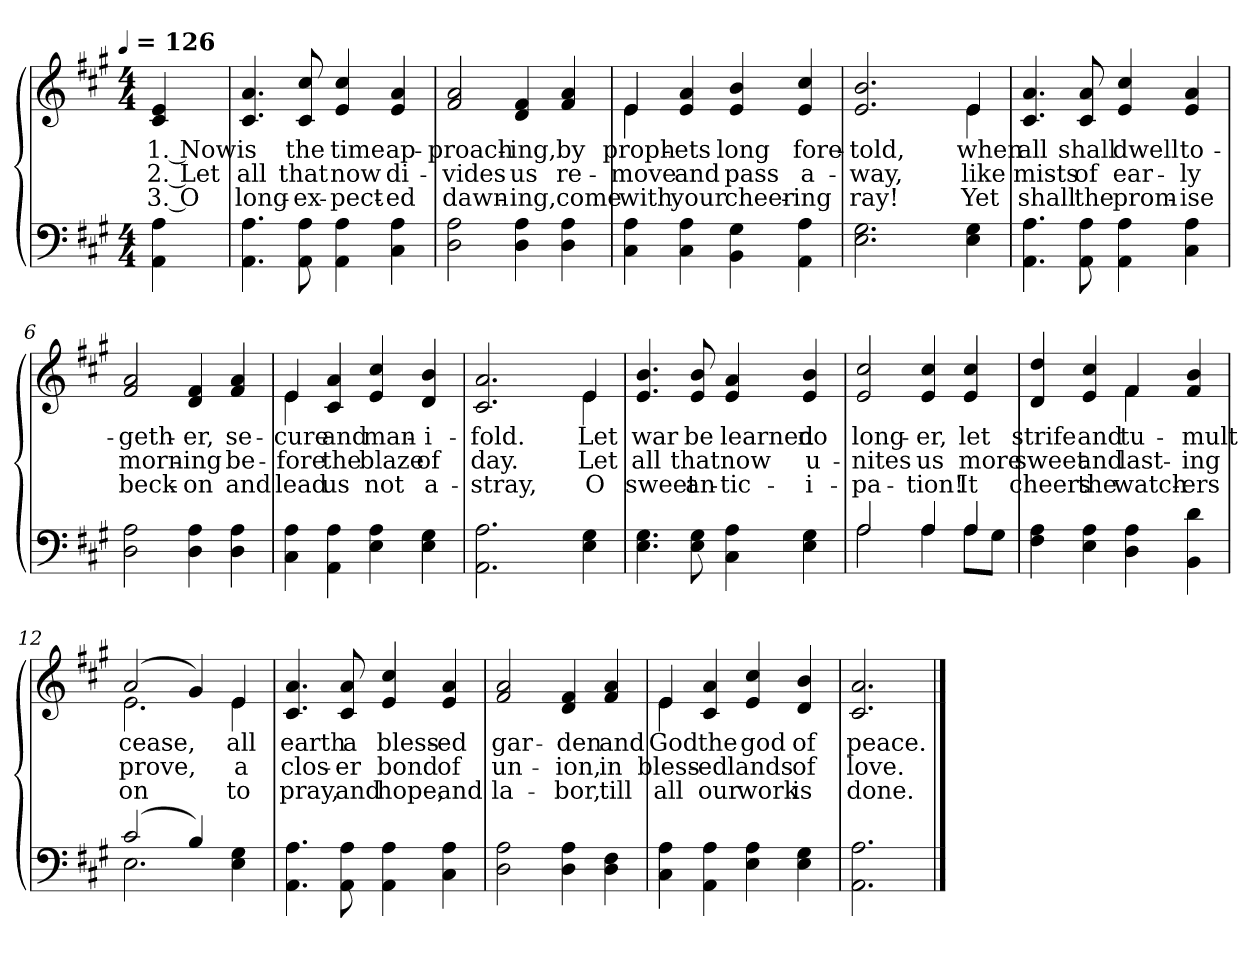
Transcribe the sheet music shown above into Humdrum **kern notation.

**kern	**kern	**text	**text	**text
*part1	*part1	*part1	*part1	*part1
*staff2	*staff1	*staff1	*staff1	*staff1
*clefF4	*clefG2	*	*	*
*k[f#c#g#]	*k[f#c#g#]	*	*	*
!!LO:TX:omd:t=[quarter] = 126
*M4/4	*M4/4	*	*	*
*MM126	*MM126	*	*	*
=	=	=	=	=
4AA\ 4A\	4c#/ 4e/	1. Now	2. Let	3. O
=1	=1	=1	=1	=1
4.AA 4.A	4.c#/ 4.a/	is	all	long-
8AA\ 8A\	8c# 8cc#	the	that	-ex-
4AA\ 4A\	4e/ 4cc#/	time	now	-pect-
4C#\ 4A\	4e/ 4a/	ap-	di-	-ed
=2	=2	=2	=2	=2
2D\ 2A\	2f#/ 2a/	-proach-	-vides	dawn-
4D\ 4A\	4d/ 4f#/	-ing,	us	-ing,
4D\ 4A\	4f#/ 4a/	by	re-	come
=3	=3	=3	=3	=3
*	*^	*	*	*
4C#\ 4A\	4e/	4e\	proph-	-move	with
4C#\ 4A\	4e/ 4a/	4ryy	-ets	and	your
4BB\ 4G#\	4e/ 4b/	2ryy	long	pass	cheer-
4AA\ 4A\	4e/ 4cc#/	.	fore-	a-	-ing
!!LO:LB:g=z	!!
=4	=4	=4	=4	=4	=4
2.E\ 2.G#\	2.e/ 2.b/	2ryy	-told,	-way,	ray!
.	.	4ryy	.	.	.
4E\ 4G#\	4e/	4e\	when	like	Yet
*	*v	*v	*	*	*
=5	=5	=5	=5	=5
4.AA\ 4.A\	4.c#/ 4.a/	all	mists	shall
8AA\ 8A\	8c#/ 8a/	shall	of	the
4AA\ 4A\	4e/ 4cc#/	dwell	ear-	prom-
4C#\ 4A\	4e/ 4a/	to-	-ly	-ise
=6	=6	=6	=6	=6
2D\ 2A\	2f#/ 2a/	-geth-	morn-	beck-
4D\ 4A\	4d/ 4f#/	-er,	-ing	-on
4D\ 4A\	4f#/ 4a/	se-	be-	and
=7	=7	=7	=7	=7
*	*^	*	*	*
4C#\ 4A\	4e/	4e\	-cure	-fore	lead
4AA\ 4A\	4c#/ 4a/	4ryy	and	the	us
4E\ 4A\	4e/ 4cc#/	2ryy	man-	blaze	not
4E\ 4G#\	4d/ 4b/	.	-i-	of	a-
!!LO:LB:g=z	!!
=8	=8	=8	=8	=8	=8
2.AA\ 2.A\	2.c#/ 2.a/	2ryy	-fold.	day.	-stray,
.	.	4ryy	.	.	.
4E\ 4G#\	4e/	4e\	Let	Let	O
*	*v	*v	*	*	*
=9	=9	=9	=9	=9
4.E\ 4.G#\	4.e/ 4.b/	war	all	sweet
8E\ 8G#\	8e/ 8b/	be	that	an-
4C#\ 4A\	4e/ 4a/	learned	now	-tic-
4E\ 4G#\	4e/ 4b/	no	u-	-i-
=10	=10	=10	=10	=10
*^	*	*	*	*
2A/	2A\	2e/ 2cc#/	long-	-nites	-pa-
4A/	4A\	4e/ 4cc#/	-er,	us	-tion!
4A/	8AL	4e/ 4cc#/	let	more	It
.	8G#J	.	.	.	.
*v	*v	*	*	*	*
=11	=11	=11	=11	=11
*	*^	*	*	*
4F#\ 4A\	4d/ 4dd/	2ryy	strife	sweet	cheers
4E\ 4A\	4e/ 4cc#/	.	and	and	the
4D\ 4A\	4f#/	4f#\	tu-	last-	watch-
4BB\ 4d\	4f#/ 4b/	4ryy	-mult	-ing	-ers
!!LO:PB:g=z	!!
=12	=12	=12	=12	=12	=12
*^	*	*	*	*	*
(>2c#/	2.E\	(>2a/	2.e\	cease,	prove,	on
4B/)	.	4g#/)	.	.	.	.
4E 4G#	4ryy	4e/	4e\	all	a	to
*v	*v	*	*	*	*	*
*	*v	*v	*	*	*
=13	=13	=13	=13	=13
4.AA\ 4.A\	4.c#/ 4.a/	earth	clos-	pray,
8AA 8A	8c#/ 8a/	a	-er	and
4AA\ 4A\	4e/ 4cc#/	bless-	bond	hope,
4C#\ 4A\	4e/ 4a/	-ed	of	and
=14	=14	=14	=14	=14
2D\ 2A\	2f#/ 2a/	gar-	un-	la-
4D\ 4A\	4d/ 4f#/	-den	-ion,	-bor,
4D\ 4F#\	4f#/ 4a/	and	in	till
=15	=15	=15	=15	=15
*	*^	*	*	*
4C#\ 4A\	4e	4e	God	bless-	all
4AA\ 4A\	4c#/ 4a/	4ryy	the	-ed	our
4E\ 4A\	4e/ 4cc#/	2ryy	god	lands	work
4E\ 4G#\	4d/ 4b/	.	of	of	is
*	*v	*v	*	*	*
=16	=16	=16	=16	=16
2.AA\ 2.A\	2.c#/ 2.a/	peace.	love.	done.
==	==	==	==	==
*-	*-	*-	*-	*-
